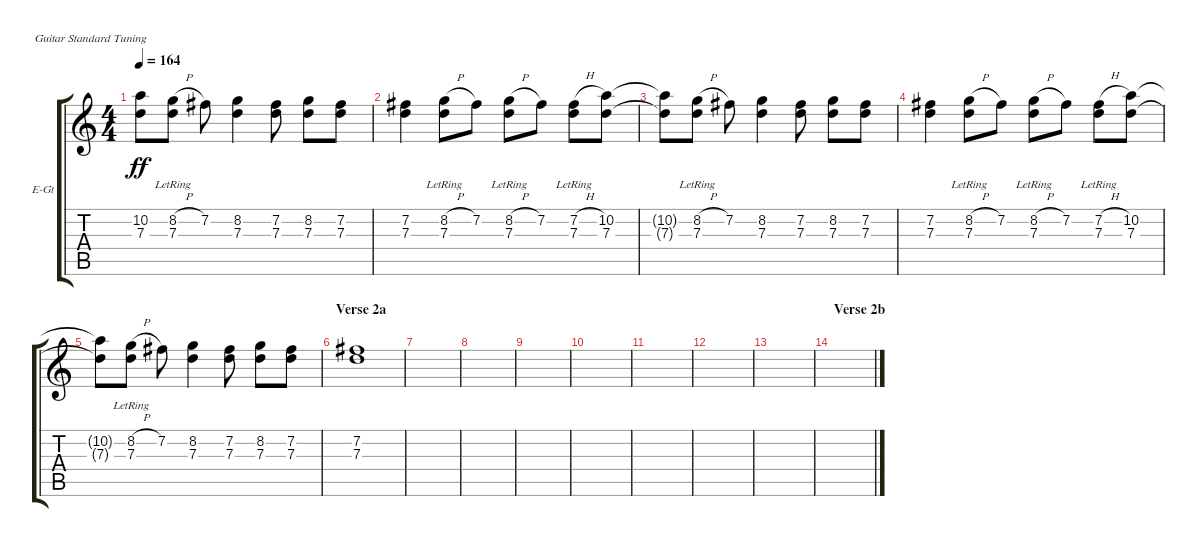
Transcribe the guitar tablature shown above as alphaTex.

\defaultSystemsLayout 4
\bracketExtendMode groupsimilarinstruments
\firstSystemTrackNameOrientation horizontal
\otherSystemsTrackNameOrientation horizontal
\track ("Lead Guitar (Drive)" "E-Gt") {instrument overdrivenguitar}
\staff {score tabs}
\tuning (E4 B3 G3 D3 A2 E2)
\ts (4 4)
\tempo 164
\clef g2
\ks c
(7.3{t} 10.2{t}).8{dy ff} (8.2{h} 7.3{lr}).8 7.2.8 (8.2 7.3).4 (7.2 7.3).8 (8.2 7.3).8 (7.2 7.3).8 |
(7.3 7.2).4 (8.2{h} 7.3{lr}).8 7.2.8 (8.2{h} 7.3{lr}).8 7.2.8 (7.2{h} 7.3{lr}).8 (10.2 7.3).8 |
(7.3{t} 10.2{t}).8 (8.2{h} 7.3{lr}).8 7.2.8 (8.2 7.3).4 (7.2 7.3).8 (8.2 7.3).8 (7.2 7.3).8 |
(7.3 7.2).4 (8.2{h} 7.3{lr}).8 7.2.8 (8.2{h} 7.3{lr}).8 7.2.8 (7.2{h} 7.3{lr}).8 (10.2 7.3).8 |
(7.3{t} 10.2{t}).8 (8.2{h} 7.3{lr}).8 7.2.8 (8.2 7.3).4 (7.2 7.3).8 (8.2 7.3).8 (7.2 7.3).8 |
\section ("" "Verse 2a")
(7.3 7.2).1 |
|
|
|
|
|
|
|
\section ("" "Verse 2b")
